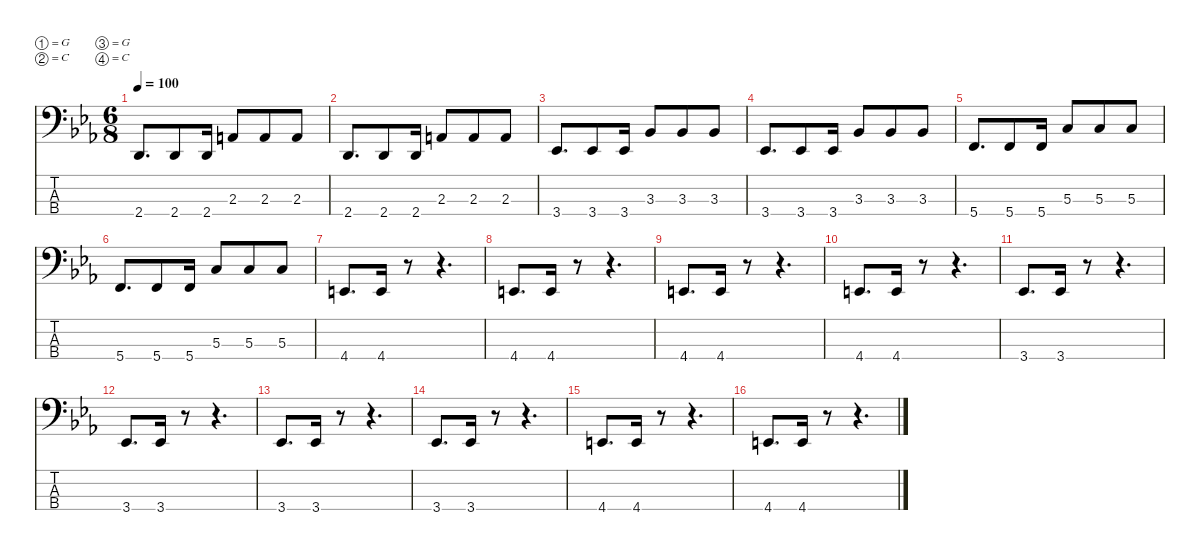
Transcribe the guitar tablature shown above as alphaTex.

\defaultSystemsLayout 4
\hideDynamics
\bracketExtendMode nobrackets
\singleTrackTrackNamePolicy hidden
\multiTrackTrackNamePolicy hidden
\firstSystemTrackNameMode fullname
\firstSystemTrackNameOrientation horizontal
\otherSystemsTrackNameOrientation horizontal
\track ("Bass" "el.bs.") {instrument electricbassfinger}
\staff {score tabs}
\tuning (G2 C2 G1 C1)
\ts (6 8)
\tempo 100
\clef f4
\ks eb
2.4{acc forcenatural}.8{d dy f beam Up} 2.4{acc forcenatural}.8{beam Up} 2.4{acc forcenatural}.16{beam Up} 2.3{acc forcenatural}.8{beam Up} 2.3{acc forcenatural}.8{beam Up} 2.3{acc forcenatural}.8{beam Up} |
2.4{acc forcenatural}.8{d beam Up} 2.4{acc forcenatural}.8{beam Up} 2.4{acc forcenatural}.16{beam Up} 2.3{acc forcenatural}.8{beam Up} 2.3{acc forcenatural}.8{beam Up} 2.3{acc forcenatural}.8{beam Up} |
3.4{acc b}.8{d beam Up} 3.4{acc b}.8{beam Up} 3.4{acc b}.16{beam Up} 3.3{acc b}.8{beam Up} 3.3{acc b}.8{beam Up} 3.3{acc b}.8{beam Up} |
3.4{acc b}.8{d beam Up} 3.4{acc b}.8{beam Up} 3.4{acc b}.16{beam Up} 3.3{acc b}.8{beam Up} 3.3{acc b}.8{beam Up} 3.3{acc b}.8{beam Up} |
5.4{acc forcenatural}.8{d beam Up} 5.4{acc forcenatural}.8{beam Up} 5.4{acc forcenatural}.16{beam Up} 5.3{acc forcenatural}.8{beam Up} 5.3{acc forcenatural}.8{beam Up} 5.3{acc forcenatural}.8{beam Up} |
5.4{acc forcenatural}.8{d beam Up} 5.4{acc forcenatural}.8{beam Up} 5.4{acc forcenatural}.16{beam Up} 5.3{acc forcenatural}.8{beam Up} 5.3{acc forcenatural}.8{beam Up} 5.3{acc forcenatural}.8{beam Up} |
4.4{acc forcenatural}.8{d beam Up} 4.4{acc forcenatural}.16{beam Up} r.8{beam Up} r.4{d beam Up} |
4.4{acc forcenatural}.8{d beam Up} 4.4{acc forcenatural}.16{beam Up} r.8{beam Up} r.4{d beam Up} |
4.4{acc forcenatural}.8{d beam Up} 4.4{acc forcenatural}.16{beam Up} r.8{beam Up} r.4{d beam Up} |
4.4{acc forcenatural}.8{d beam Up} 4.4{acc forcenatural}.16{beam Up} r.8{beam Up} r.4{d beam Up} |
3.4{acc b}.8{d beam Up} 3.4{acc b}.16{beam Up} r.8{beam Up} r.4{d beam Up} |
3.4{acc b}.8{d beam Up} 3.4{acc b}.16{beam Up} r.8{beam Up} r.4{d beam Up} |
3.4{acc b}.8{d beam Up} 3.4{acc b}.16{beam Up} r.8{beam Up} r.4{d beam Up} |
3.4{acc b}.8{d beam Up} 3.4{acc b}.16{beam Up} r.8{beam Up} r.4{d beam Up} |
4.4{acc forcenatural}.8{d beam Up} 4.4{acc forcenatural}.16{beam Up} r.8{beam Up} r.4{d beam Up} |
4.4{acc forcenatural}.8{d beam Up} 4.4{acc forcenatural}.16{beam Up} r.8{beam Up} r.4{d beam Up}
